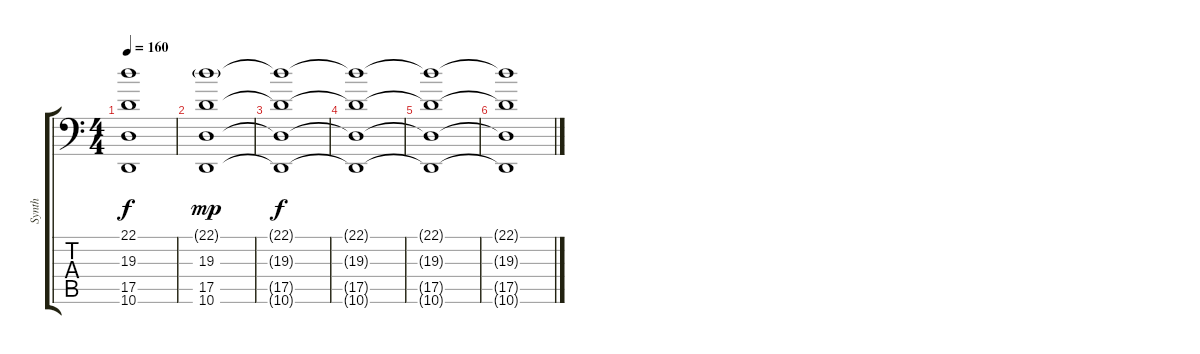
\track ("Synth" "Synth") {instrument lead8bassandlead}
\staff {score tabs}
\tuning (E3 B2 G2 D2 A1 E1) {hide}
\ts (4 4)
\tempo 160
\clef f4
\ks c
(22.1{t} 19.3{t} 17.5{t} 10.6{t}).1{dy f} |
(22.1{g} 19.3 17.5 10.6).1{dy mp} |
(22.1{t} 19.3{t} 17.5{t} 10.6{t}).1{dy f} |
(22.1{t} 19.3{t} 17.5{t} 10.6{t}).1 |
(22.1{t} 19.3{t} 17.5{t} 10.6{t}).1 |
(22.1{t} 19.3{t} 17.5{t} 10.6{t}).1
